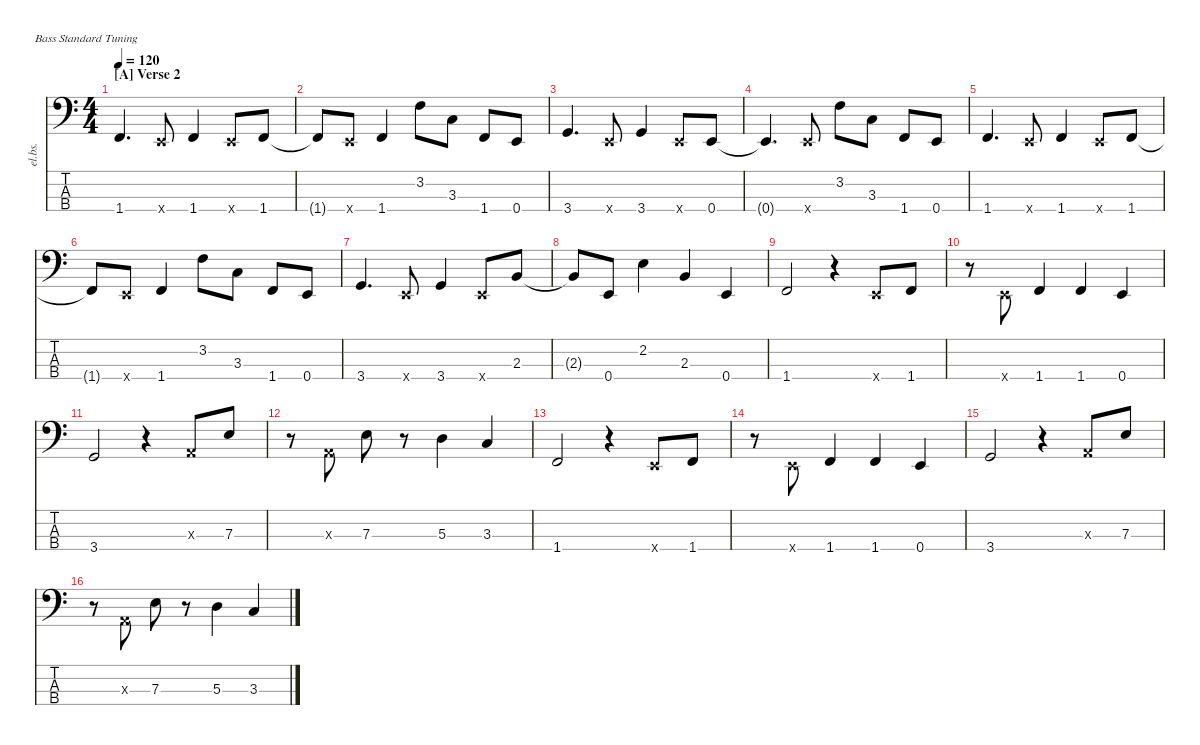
\defaultSystemsLayout 4
\hideDynamics
\bracketExtendMode nobrackets
\track ("Electric Bass" "el.bs.") {instrument electricbassfinger}
\staff {score tabs}
\tuning (G2 D2 A1 E1)
\ts (4 4)
\section ("A" "Verse 2")
\tempo 120
\clef f4
\ks c
1.4.4{d dy mf beam Up} 0.4{x}.8{beam Up} 1.4.4{beam Up} 0.4{x}.8{beam Up} 1.4.8{beam Up} |
1.4{t}.8{beam Up} 0.4{x}.8{beam Up} 1.4.4{beam Up} 3.2.8{beam Down} 3.3.8{beam Down} 1.4.8{beam Up} 0.4.8{beam Up} |
3.4.4{d beam Up} 0.4{x}.8{beam Up} 3.4.4{beam Up} 0.4{x}.8{beam Up} 0.4.8{beam Up} |
0.4{t}.4{d beam Up} 0.4{x}.8{beam Up} 3.2.8{beam Down} 3.3.8{beam Down} 1.4.8{beam Up} 0.4.8{beam Up} |
1.4.4{d beam Up} 0.4{x}.8{beam Up} 1.4.4{beam Up} 0.4{x}.8{beam Up} 1.4.8{beam Up} |
1.4{t}.8{beam Up} 0.4{x}.8{beam Up} 1.4.4{beam Up} 3.2.8{beam Down} 3.3.8{beam Down} 1.4.8{beam Up} 0.4.8{beam Up} |
3.4.4{d beam Up} 0.4{x}.8{beam Up} 3.4.4{beam Up} 0.4{x}.8{beam Up} 2.3.8{beam Up} |
2.3{t}.8{beam Up} 0.4.8{beam Up} 2.2.4{beam Down} 2.3.4{beam Up} 0.4.4{beam Up} |
1.4.2{beam Up} r.4{beam Down} 0.4{x}.8{beam Up} 1.4.8{beam Up} |
r.8{beam Down} 0.4{x}.8{beam Up} 1.4.4{beam Up} 1.4.4{beam Up} 0.4.4{beam Up} |
3.4.2{beam Up} r.4{beam Down} 0.3{x}.8{beam Up} 7.3.8{beam Up} |
r.8{beam Down} 0.3{x}.8{beam Up} 7.3.8{beam Down} r.8{beam Down} 5.3.4{beam Down} 3.3.4{beam Up} |
1.4.2{beam Up} r.4{beam Down} 0.4{x}.8{beam Up} 1.4.8{beam Up} |
r.8{beam Down} 0.4{x}.8{beam Up} 1.4.4{beam Up} 1.4.4{beam Up} 0.4.4{beam Up} |
3.4.2{beam Up} r.4{beam Down} 0.3{x}.8{beam Up} 7.3.8{beam Up} |
r.8{beam Down} 0.3{x}.8{beam Up} 7.3.8{beam Down} r.8{beam Down} 5.3.4{beam Down} 3.3.4{beam Up}
